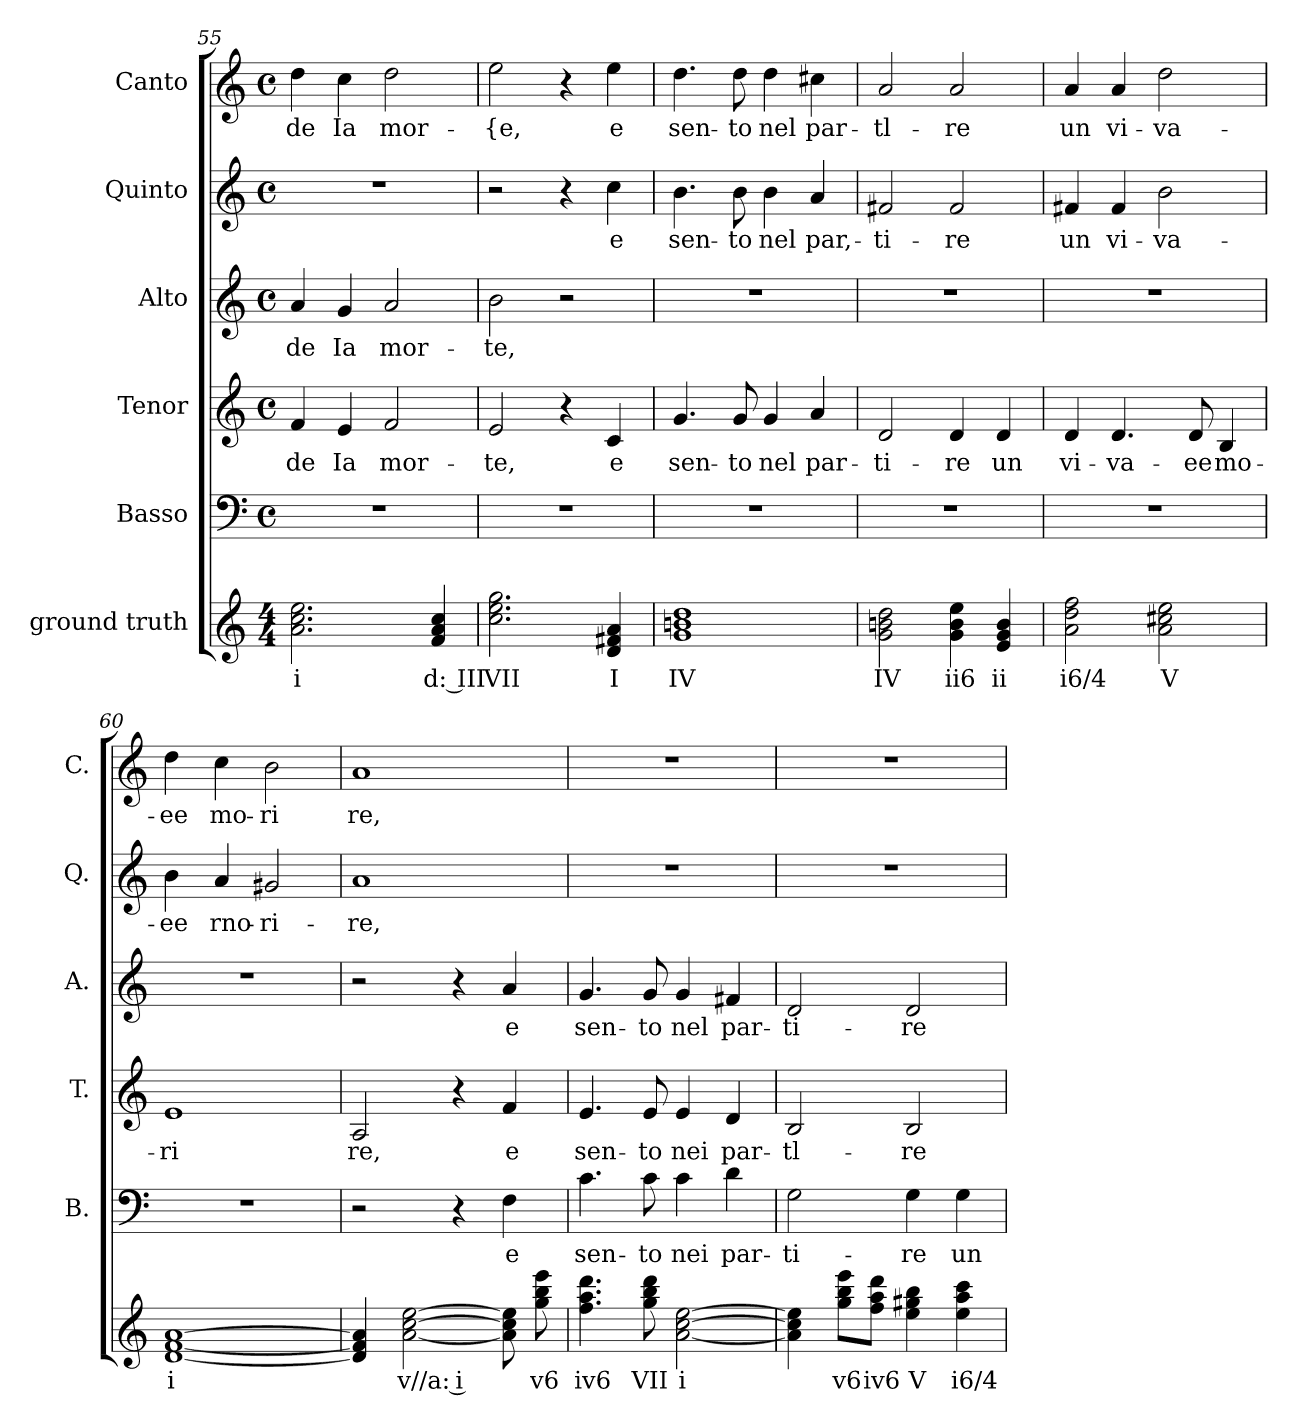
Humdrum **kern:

**kern	**text	**kern	**text	**kern	**text	**kern	**text	**kern	**text	**kern	**text
*part6	*part6	*part5	*part5	*part4	*part4	*part3	*part3	*part2	*part2	*part1	*part1
*staff6	*staff6	*staff5	*staff5	*staff4	*staff4	*staff3	*staff3	*staff2	*staff2	*staff1	*staff1
*I"ground truth	*	*I"Basso	*	*I"Tenor	*	*I"Alto	*	*I"Quinto	*	*I"Canto	*
*	*	*I'B.	*	*I'T.	*	*I'A.	*	*I'Q.	*	*I'C.	*
*	*	*clefF4	*	*clefG2	*	*clefG2	*	*clefG2	*	*clefG2	*
*k[]	*	*k[]	*	*k[]	*	*k[]	*	*k[]	*	*k[]	*
*M4/4	*	*M4/4	*	*M4/4	*	*M4/4	*	*M4/4	*	*M4/4	*
*	*	*met(c)	*	*met(c)	*	*met(c)	*	*met(c)	*	*met(c)	*
=55	=55	=55	=55	=55	=55	=55	=55	=55	=55	=55	=55
!	!	!	!	!	!LO:LY:b	!	!	!	!	!	!
!	!	!	!	!	!	!	!LO:LY:b	!	!	!	!
!	!	!	!	!	!	!	!	!	!	!	!LO:LY:b
2.a 2.cc 2.ee	i	1r	.	4f/	-de	4a/	-de	1r	.	4dd\	-de
!	!	!	!	!	!LO:LY:b	!	!	!	!	!	!
!	!	!	!	!	!	!	!LO:LY:b	!	!	!	!
!	!	!	!	!	!	!	!	!	!	!	!LO:LY:b
.	.	.	.	4e/	-Ia	4g/	-Ia	.	.	4cc\	-Ia
!	!	!	!	!	!LO:LY:b	!	!	!	!	!	!
!	!	!	!	!	!	!	!LO:LY:b	!	!	!	!
!	!	!	!	!	!	!	!	!	!	!	!LO:LY:b
.	.	.	.	2f/	-mor-	2a/	-mor-	.	.	2dd\	-mor-
4f 4a 4cc	d: III	.	.	.	.	.	.	.	.	.	.
=56	=56	=56	=56	=56	=56	=56	=56	=56	=56	=56	=56
!	!	!	!	!	!LO:LY:b	!	!	!	!	!	!
!	!	!	!	!	!	!	!LO:LY:b	!	!	!	!
!	!	!	!	!	!	!	!	!	!	!	!LO:LY:b
2.cc 2.ee 2.gg	VII	1r	.	2e/	-te,	2b\	-te,	2r	.	2ee\	-{e,
.	.	.	.	4r	.	2r	.	4r	.	4r	.
!	!	!	!	!	!LO:LY:b	!	!	!	!	!	!
!	!	!	!	!	!	!	!	!	!LO:LY:b	!	!
!	!	!	!	!	!	!	!	!	!	!	!LO:LY:b
4d 4f#X 4a	I	.	.	4c/	-e	.	.	4cc\	-e	4ee\	-e
=57	=57	=57	=57	=57	=57	=57	=57	=57	=57	=57	=57
!	!	!	!	!	!LO:LY:b	!	!	!	!	!	!
!	!	!	!	!	!	!	!	!	!LO:LY:b	!	!
!	!	!	!	!	!	!	!	!	!	!	!LO:LY:b
1g 1bn 1dd	IV	1r	.	4.g/	-sen-	1r	.	4.b\	-sen-	4.dd\	-sen-
!	!	!	!	!	!LO:LY:b	!	!	!	!	!	!
!	!	!	!	!	!	!	!	!	!LO:LY:b	!	!
!	!	!	!	!	!	!	!	!	!	!	!LO:LY:b
.	.	.	.	8g/	-to	.	.	8b\	-to	8dd\	-to
!	!	!	!	!	!LO:LY:b	!	!	!	!	!	!
!	!	!	!	!	!	!	!	!	!LO:LY:b	!	!
!	!	!	!	!	!	!	!	!	!	!	!LO:LY:b
.	.	.	.	4g/	-nel	.	.	4b\	-nel	4dd\	-nel
!	!	!	!	!	!LO:LY:b	!	!	!	!	!	!
!	!	!	!	!	!	!	!	!	!LO:LY:b	!	!
!	!	!	!	!	!	!	!	!	!	!	!LO:LY:b
.	.	.	.	4a/	-par-	.	.	4a/	-par,-	4cc#X\	-par-
=58	=58	=58	=58	=58	=58	=58	=58	=58	=58	=58	=58
!	!	!	!	!	!LO:LY:b	!	!	!	!	!	!
!	!	!	!	!	!	!	!	!	!LO:LY:b	!	!
!	!	!	!	!	!	!	!	!	!	!	!LO:LY:b
2g 2bn 2dd	IV	1r	.	2d/	-ti-	1r	.	2f#X/	-ti-	2a/	-tl-
!	!	!	!	!	!LO:LY:b	!	!	!	!	!	!
!	!	!	!	!	!	!	!	!	!LO:LY:b	!	!
!	!	!	!	!	!	!	!	!	!	!	!LO:LY:b
4g 4b 4ee	ii6	.	.	4d/	-re	.	.	2f#/	-re	2a/	-re
!	!	!	!	!	!LO:LY:b	!	!	!	!	!	!
4e 4g 4b	ii	.	.	4d/	-un	.	.	.	.	.	.
=59	=59	=59	=59	=59	=59	=59	=59	=59	=59	=59	=59
!	!	!	!	!	!LO:LY:b	!	!	!	!	!	!
!	!	!	!	!	!	!	!	!	!LO:LY:b	!	!
!	!	!	!	!	!	!	!	!	!	!	!LO:LY:b
2a 2dd 2ff	i6/4	1r	.	4d/	-vi-	1r	.	4f#X/	-un	4a/	-un
!	!	!	!	!	!LO:LY:b	!	!	!	!	!	!
!	!	!	!	!	!	!	!	!	!LO:LY:b	!	!
!	!	!	!	!	!	!	!	!	!	!	!LO:LY:b
.	.	.	.	4.d/	-va-	.	.	4f#/	-vi-	4a/	-vi-
!	!	!	!	!	!	!	!	!	!LO:LY:b	!	!
!	!	!	!	!	!	!	!	!	!	!	!LO:LY:b
2a 2cc#X 2ee	V	.	.	.	.	.	.	2b\	-va-	2dd\	-va-
!	!	!	!	!	!LO:LY:b	!	!	!	!	!	!
.	.	.	.	8d/	-ee	.	.	.	.	.	.
!	!	!	!	!	!LO:LY:b	!	!	!	!	!	!
.	.	.	.	4B/	-mo-	.	.	.	.	.	.
=60	=60	=60	=60	=60	=60	=60	=60	=60	=60	=60	=60
!	!	!	!	!	!LO:LY:b	!	!	!	!	!	!
!	!	!	!	!	!	!	!	!	!LO:LY:b	!	!
!	!	!	!	!	!	!	!	!	!	!	!LO:LY:b
[1d [1f [1a	i	1r	.	1e	-ri	1r	.	4b\	-ee	4dd\	-ee
!	!	!	!	!	!	!	!	!	!LO:LY:b	!	!
!	!	!	!	!	!	!	!	!	!	!	!LO:LY:b
.	.	.	.	.	.	.	.	4a/	-rno-	4cc\	-mo-
!	!	!	!	!	!	!	!	!	!LO:LY:b	!	!
!	!	!	!	!	!	!	!	!	!	!	!LO:LY:b
.	.	.	.	.	.	.	.	2g#X/	-ri-	2b\	-ri
=61	=61	=61	=61	=61	=61	=61	=61	=61	=61	=61	=61
!	!	!	!	!	!LO:LY:b	!	!	!	!	!	!
!	!	!	!	!	!	!	!	!	!LO:LY:b	!	!
!	!	!	!	!	!	!	!	!	!	!	!LO:LY:b
4d] 4f] 4a]	.	2r	.	2A/	-re,	2r	.	1a	-re,	1a	-re,
[2a [2cc [2ee	v//a: i	.	.	.	.	.	.	.	.	.	.
.	.	4r	.	4r	.	4r	.	.	.	.	.
!	!	!	!LO:LY:b	!	!	!	!	!	!	!	!
!	!	!	!	!	!LO:LY:b	!	!	!	!	!	!
!	!	!	!	!	!	!	!LO:LY:b	!	!	!	!
8a] 8cc] 8ee]	.	4F\	-e	4f/	-e	4a/	-e	.	.	.	.
8gg 8bb 8eee	v6	.	.	.	.	.	.	.	.	.	.
!!LO:LB:g=z
=62	=62	=62	=62	=62	=62	=62	=62	=62	=62	=62	=62
!	!	!	!LO:LY:b	!	!	!	!	!	!	!	!
!	!	!	!	!	!LO:LY:b	!	!	!	!	!	!
!	!	!	!	!	!	!	!LO:LY:b	!	!	!	!
4.ff 4.aa 4.ddd	iv6	4.c\	-sen-	4.e/	-sen-	4.g/	-sen-	1r	.	1r	.
!	!	!	!LO:LY:b	!	!	!	!	!	!	!	!
!	!	!	!	!	!LO:LY:b	!	!	!	!	!	!
!	!	!	!	!	!	!	!LO:LY:b	!	!	!	!
8gg 8bb 8ddd	VII	8c\	-to	8e/	-to	8g/	-to	.	.	.	.
!	!	!	!LO:LY:b	!	!	!	!	!	!	!	!
!	!	!	!	!	!LO:LY:b	!	!	!	!	!	!
!	!	!	!	!	!	!	!LO:LY:b	!	!	!	!
[2a [2cc [2ee	i	4c\	-nei	4e/	-nei	4g/	-nel	.	.	.	.
!	!	!	!LO:LY:b	!	!	!	!	!	!	!	!
!	!	!	!	!	!LO:LY:b	!	!	!	!	!	!
!	!	!	!	!	!	!	!LO:LY:b	!	!	!	!
.	.	4d\	-par-	4d/	-par-	4f#X/	-par-	.	.	.	.
=63	=63	=63	=63	=63	=63	=63	=63	=63	=63	=63	=63
!	!	!	!LO:LY:b	!	!	!	!	!	!	!	!
!	!	!	!	!	!LO:LY:b	!	!	!	!	!	!
!	!	!	!	!	!	!	!LO:LY:b	!	!	!	!
4a] 4cc] 4ee]	.	2G\	-ti-	2B/	-tl-	2d/	-ti-	1r	.	1r	.
8gg 8bb 8eeeL	v6	.	.	.	.	.	.	.	.	.	.
8ff 8aa 8dddJ	iv6	.	.	.	.	.	.	.	.	.	.
!	!	!	!LO:LY:b	!	!	!	!	!	!	!	!
!	!	!	!	!	!LO:LY:b	!	!	!	!	!	!
!	!	!	!	!	!	!	!LO:LY:b	!	!	!	!
4ee 4gg#X 4bb	V	4G\	-re	2B/	-re	2d/	-re	.	.	.	.
!	!	!	!LO:LY:b	!	!	!	!	!	!	!	!
4ee 4aa 4ccc	i6/4	4G\	-un	.	.	.	.	.	.	.	.
=	=	=	=	=	=	=	=	=	=	=	=
*-	*-	*-	*-	*-	*-	*-	*-	*-	*-	*-	*-
